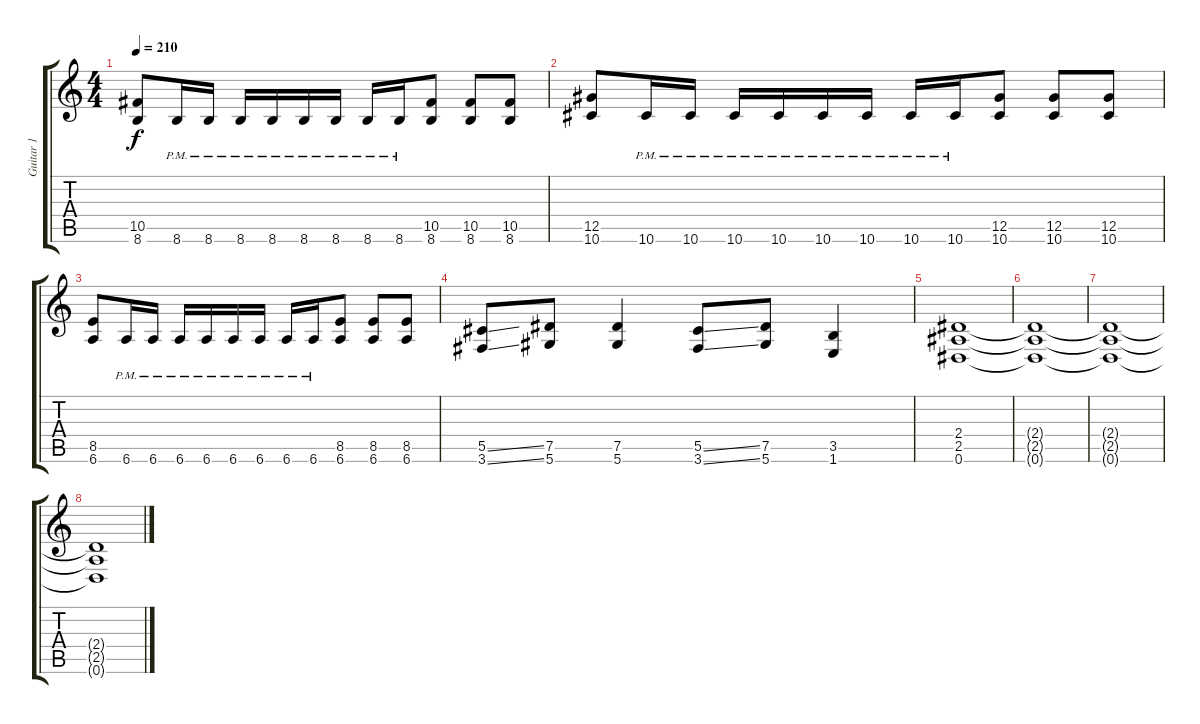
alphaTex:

\track ("Guitar 1" "Guitar 1") {instrument distortionguitar}
\staff {score tabs}
\tuning (Eb4 Bb3 Gb3 Db3 Ab2 Eb2) {hide}
\ts (4 4)
\tempo 210
\clef g2
\ks c
(10.5 8.6).8{dy f} 8.6{pm}.16 8.6{pm}.16 8.6{pm}.16 8.6{pm}.16 8.6{pm}.16 8.6{pm}.16 8.6{pm}.16 8.6{pm}.16 (10.5 8.6).8 (10.5 8.6).8 (10.5 8.6).8 |
(12.5 10.6).8 10.6{pm}.16 10.6{pm}.16 10.6{pm}.16 10.6{pm}.16 10.6{pm}.16 10.6{pm}.16 10.6{pm}.16 10.6{pm}.16 (12.5 10.6).8 (12.5 10.6).8 (12.5 10.6).8 |
(8.5 6.6).8 6.6{pm}.16 6.6{pm}.16 6.6{pm}.16 6.6{pm}.16 6.6{pm}.16 6.6{pm}.16 6.6{pm}.16 6.6{pm}.16 (8.5 6.6).8 (8.5 6.6).8 (8.5 6.6).8 |
(5.5{ss} 3.6{ss}).8 (7.5 5.6).8 (7.5 5.6).4 (5.5{ss} 3.6{ss}).8 (7.5 5.6).8 (3.5 1.6).4 |
(2.4 2.5 0.6).1 |
(2.4{t} 2.5{t} 0.6{t}).1 |
(2.4{t} 2.5{t} 0.6{t}).1 |
(2.4{t} 2.5{t} 0.6{t}).1
